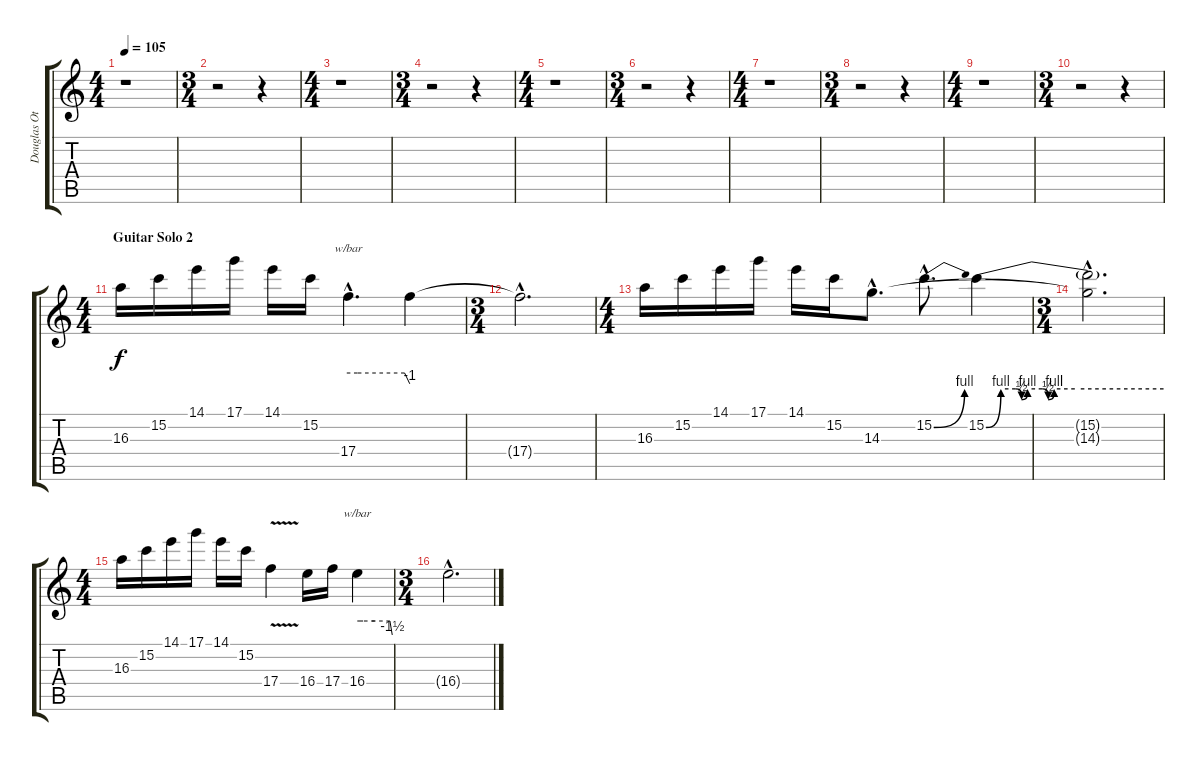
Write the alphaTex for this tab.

\track ("Douglas Ott [Guitar]" "Douglas Ot") {instrument distortionguitar}
\staff {score tabs}
\tuning (D4 A3 F3 C3 G2 D2) {hide}
\ts (4 4)
\tempo 105
\clef g2
\ks c
r.1{dy f} |
\ts (3 4)
r.2 r.4 |
\ts (4 4)
r.1 |
\ts (3 4)
r.2 r.4 |
\ts (4 4)
r.1 |
\ts (3 4)
r.2 r.4 |
\ts (4 4)
r.1 |
\ts (3 4)
r.2 r.4 |
\ts (4 4)
r.1 |
\ts (3 4)
r.2 r.4 |
\ts (4 4)
\section ("" "Guitar Solo 2")
16.3.16 15.2.16 14.1.16 17.1.16 14.1.16 15.2.16 17.4{hac}.4{d tbe (custom default 0 0 9 0 55 0 60 -4)} 17.4{t}.4 |
\ts (3 4)
17.4{hac t}.2{d} |
\ts (4 4)
16.3.16 15.2.16 14.1.16 17.1.16 14.1.16 15.2.16 14.3{hac}.8{d} 15.2{be (bend 0 0 60 4) hac}.8{d} 15.2{be (custom 0 0 5 4 10 4 12 2 14 4 19 4 21 2 23 4 30 4 60 4)}.4 |
\ts (3 4)
(15.2{hac t} 14.3{hac t}).2{d} |
\ts (4 4)
16.3.16 15.2.16 14.1.16 17.1.16 14.1.16 15.2.16 17.4{v}.4 16.4.16 17.4.16 16.4.4{tbe (custom default 0 0 10 0 30 0 56 0 60 -6)} |
\ts (3 4)
16.4{hac t}.2{d}
